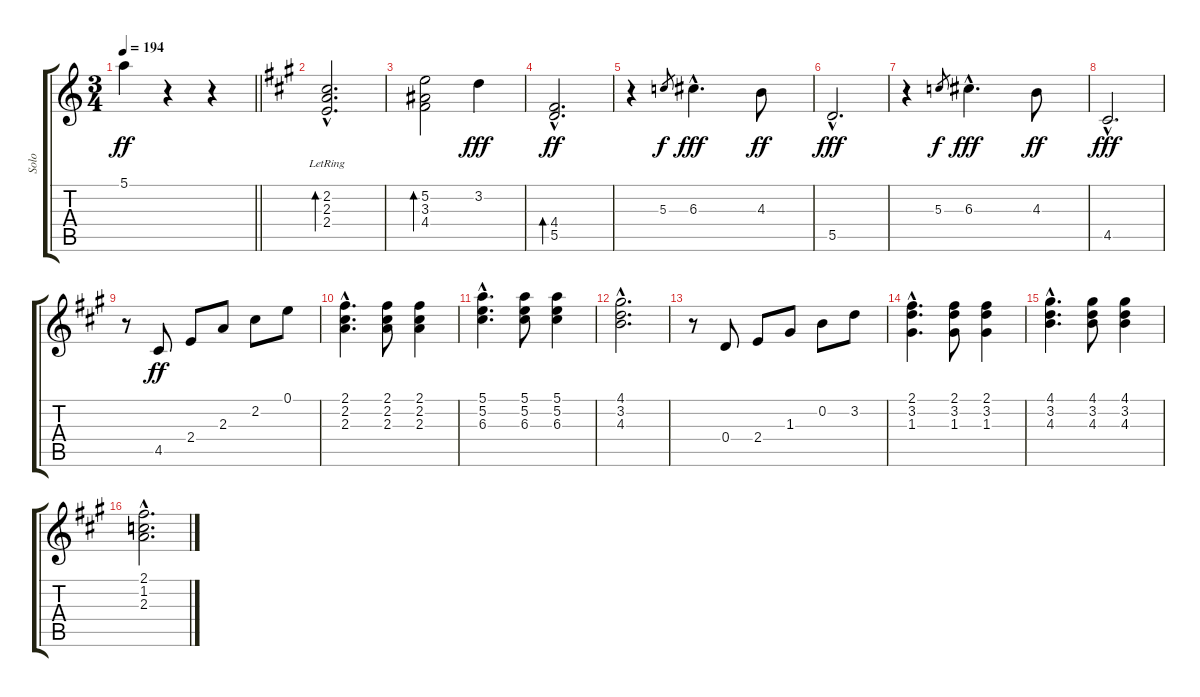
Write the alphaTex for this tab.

\track ("Solo" "Solo") {instrument acousticguitarsteel}
\staff {score tabs}
\tuning (E4 B3 G3 D3 A2 E2) {hide}
\ts (3 4)
\tempo 194
\clef g2
\barLineRight lightlight
\ks aminor
5.1.4{dy ff} r.4 r.4 |
\ks a
(2.2{hac lr} 2.3{hac} 2.4{hac}).2{d bd 480} |
(5.2 3.3 4.4).2{bd 480} 3.2.4{dy fff} |
(4.4{hac} 5.5{hac}).2{d bd 480 dy ff} |
r.4 5.3.8{gr dy f} 6.3{hac}.4{d dy fff} 4.3.8{dy ff} |
5.5{hac}.2{d dy fff} |
r.4 5.3.8{gr dy f} 6.3{hac}.4{d dy fff} 4.3.8{dy ff} |
4.5{hac}.2{d dy fff} |
r.8 4.5.8{dy ff} 2.4.8 2.3.8 2.2.8 0.1.8 |
(2.1{hac} 2.2{hac} 2.3{hac}).4{d} (2.1 2.2 2.3).8 (2.1 2.2 2.3).4 |
(5.1{hac} 5.2{hac} 6.3{hac}).4{d} (5.1 5.2 6.3).8 (5.1 5.2 6.3).4 |
(4.1{hac} 3.2{hac} 4.3{hac}).2{d} |
r.8 0.4.8 2.4.8 1.3.8 0.2.8 3.2.8 |
(2.1{hac} 3.2{hac} 1.3{hac}).4{d} (2.1 3.2 1.3).8 (2.1 3.2 1.3).4 |
(4.1{hac} 3.2{hac} 4.3{hac}).4{d} (4.1 3.2 4.3).8 (4.1 3.2 4.3).4 |
(2.1{hac} 1.2{hac} 2.3{hac}).2{d}
